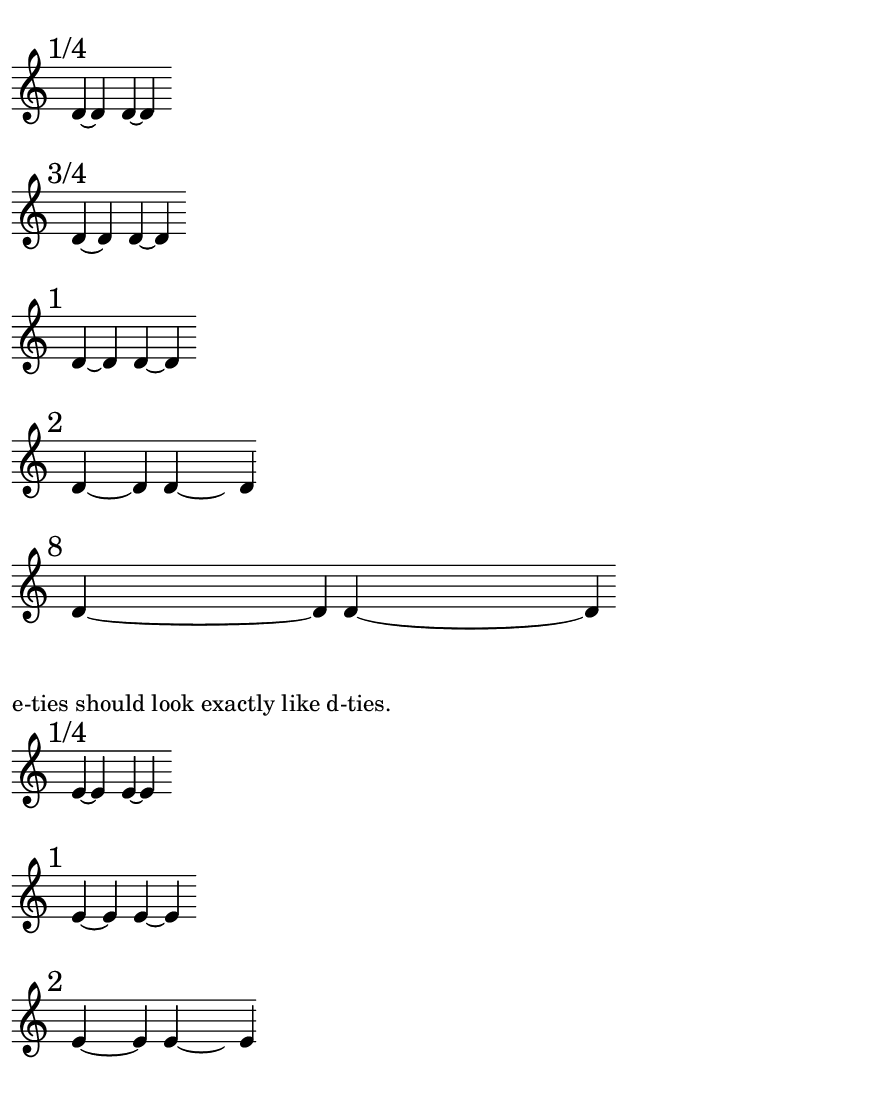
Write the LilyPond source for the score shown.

\version "2.16.2"

\include "common-code.ily"

\layout {
  % make sure that note spacing won't change (as we rely
  % on spacer rests, not explicit offsets, to put notes apart)
  \override Score.SpacingSpanner #'common-shortest-duration =
  #(ly:make-moment 10 53)
}

\new Staff {
  \stemUp
  \tieDown

  \mark "1/4"
  d'4*1/4 ~ d'4
  \tie-cps #'((0.822 . -3.278) (1.080 . -3.6) (1.717 . -3.6) (1.975 . -3.278))
  d'4*1/4 ~ d'4
  \br

  \mark "3/4"
  d'4*3/4 ~ d'4
  \tie-cps #'((1.05 . -3.191) (1.376 . -3.57) (2.178 . -3.57) (2.503 . -3.191))
  d'4*3/4 ~ d'4
  \br

  \mark "1"
  d'4 ~ d'4
  \tie-cps #'((1.205 . -3.1) (1.582 . -3.5) (2.512 . -3.5) (2.889 . -3.1))
  d'4 ~ d'
  \br

  \mark "2"
  d'4 ~ s4 d'4
  <<
    {
      \tie-cps #'((1.328 . -3) (2.128 . -3.73) (5.013 . -3.73) (5.813 . -3))
      d'4 ~ s4 \hideNotes d'4 \unHideNotes
    }
    \new Voice {
      \once \override Stem #'extra-offset = #'(6.00 . 0)
      \once \override NoteHead #'extra-offset = #'(6.00 . 0)
      d'4
    }
  >>
  \br

  \mark "8"
  d'4 ~ s1.. d'4
  \shape Tie #'((-0.2 . 0)(1.3 . -0.5)(-1.5 . -0.5)(0 . 0))
  d'4 ~ s1.. d'4
  \br
}



\markup "e-ties should look exactly like d-ties."

\transpose d e
\new Staff {
  \stemUp
  \tieDown

  \mark "1/4"
  d'4*1/4 ~ d'4
  \tie-cps #'((0.822 . -2.778) (1.080 . -3.1) (1.717 . -3.1) (1.975 . -2.778))
  d'4*1/4 ~ d'4
  \br

  \mark "1"
  d'4 ~ d'4
  \tie-cps #'((1.205 . -2.6) (1.582 . -3) (2.512 . -3) (2.889 . -2.6))
  d'4 ~ d'
  \br

  \mark "2"
  d'4 ~ s4 d'4
  <<
    {
      \tie-cps #'((1.328 . -2.5) (2.128 . -3.23) (5.013 . -3.23) (5.813 . -2.5))
      d'4 ~ s4 \hideNotes d'4 \unHideNotes
    }
    \new Voice {
      \once \override Stem #'extra-offset = #'(6.00 . 0)
      \once \override NoteHead #'extra-offset = #'(6.00 . 0)
      d'4
    }
  >>
  \br
}
